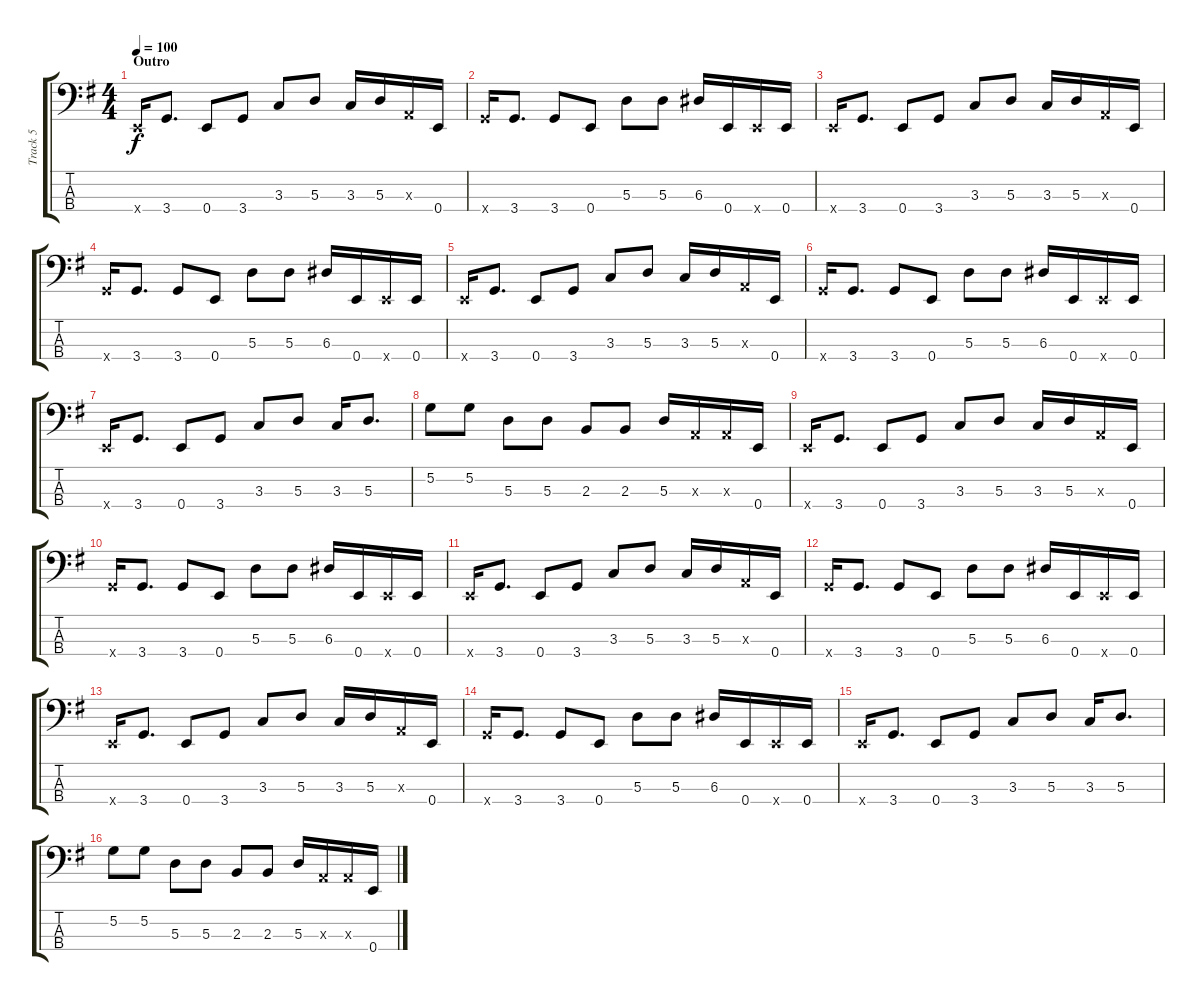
\track ("Track 5" "Track 5") {instrument electricbassfinger}
\staff {score tabs}
\tuning (G2 D2 A1 E1) {hide}
\ts (4 4)
\section ("" "Outro")
\tempo 100
\clef f4
\ks g
0.4{x}.16{dy f} 3.4.8{d} 0.4.8 3.4.8 3.3.8 5.3.8 3.3.16 5.3.16 0.3{x}.16 0.4.16 |
3.4{x}.16 3.4.8{d} 3.4.8 0.4.8 5.3.8 5.3.8 6.3.16 0.4.16 0.4{x}.16 0.4.16 |
0.4{x}.16 3.4.8{d} 0.4.8 3.4.8 3.3.8 5.3.8 3.3.16 5.3.16 0.3{x}.16 0.4.16 |
3.4{x}.16 3.4.8{d} 3.4.8 0.4.8 5.3.8 5.3.8 6.3.16 0.4.16 0.4{x}.16 0.4.16 |
0.4{x}.16 3.4.8{d} 0.4.8 3.4.8 3.3.8 5.3.8 3.3.16 5.3.16 0.3{x}.16 0.4.16 |
3.4{x}.16 3.4.8{d} 3.4.8 0.4.8 5.3.8 5.3.8 6.3.16 0.4.16 0.4{x}.16 0.4.16 |
0.4{x}.16 3.4.8{d} 0.4.8 3.4.8 3.3.8 5.3.8 3.3.16 5.3.8{d} |
5.2.8 5.2.8 5.3.8 5.3.8 2.3.8 2.3.8 5.3.16 0.3{x}.16 0.3{x}.16 0.4.16 |
0.4{x}.16 3.4.8{d} 0.4.8 3.4.8 3.3.8 5.3.8 3.3.16 5.3.16 0.3{x}.16 0.4.16 |
3.4{x}.16 3.4.8{d} 3.4.8 0.4.8 5.3.8 5.3.8 6.3.16 0.4.16 0.4{x}.16 0.4.16 |
0.4{x}.16 3.4.8{d} 0.4.8 3.4.8 3.3.8 5.3.8 3.3.16 5.3.16 0.3{x}.16 0.4.16 |
3.4{x}.16 3.4.8{d} 3.4.8 0.4.8 5.3.8 5.3.8 6.3.16 0.4.16 0.4{x}.16 0.4.16 |
0.4{x}.16 3.4.8{d} 0.4.8 3.4.8 3.3.8 5.3.8 3.3.16 5.3.16 0.3{x}.16 0.4.16 |
3.4{x}.16 3.4.8{d} 3.4.8 0.4.8 5.3.8 5.3.8 6.3.16 0.4.16 0.4{x}.16 0.4.16 |
0.4{x}.16 3.4.8{d} 0.4.8 3.4.8 3.3.8 5.3.8 3.3.16 5.3.8{d} |
5.2.8 5.2.8 5.3.8 5.3.8 2.3.8 2.3.8 5.3.16 0.3{x}.16 0.3{x}.16 0.4.16
